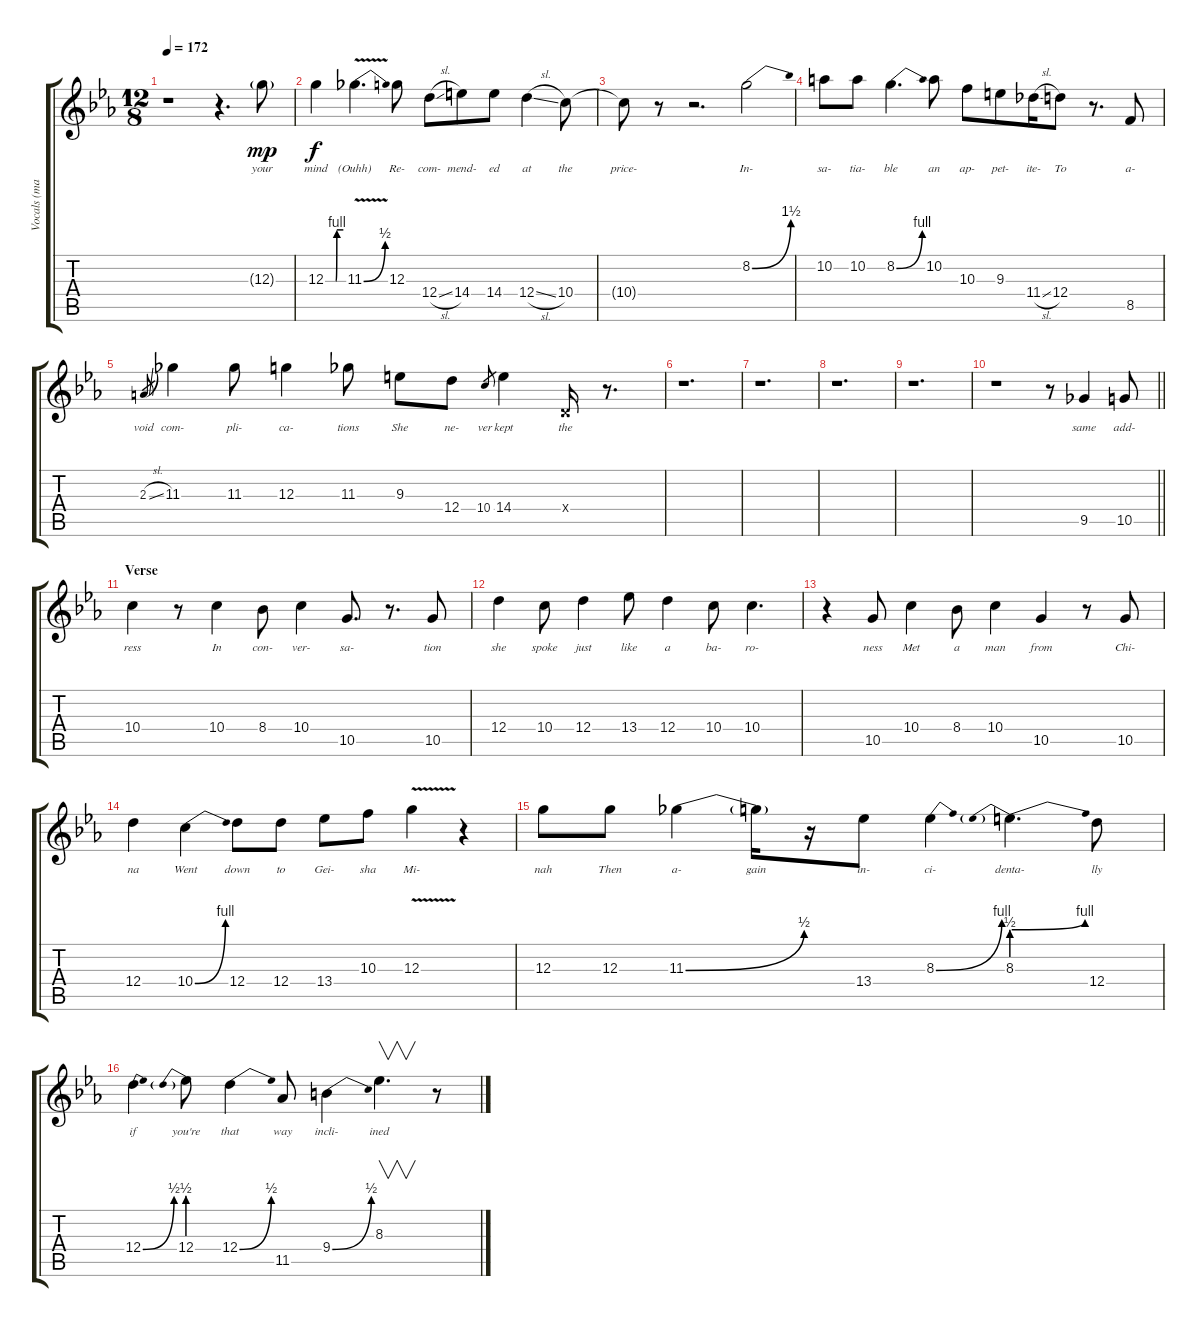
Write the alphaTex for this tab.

\track ("Vocals (main)" "Vocals (ma") {instrument electricguitarjazz}
\staff {score tabs}
\tuning (E4 B3 G3 D3 A2 E2) {hide}
\ts (12 8)
\tempo 172
\clef g2
\ks cminor
r.1{dy f} r.4{d} 12.3{g}.8{lyrics (0 "your") lyrics (1 "") lyrics (2 "") lyrics (3 "") lyrics (4 "") dy mp} |
12.3{be (custom 0 0 35 0 38 4 60 4)}.4{lyrics (0 "mind") lyrics (1 "") lyrics (2 "") lyrics (3 "") lyrics (4 "") dy f} 11.3{be (bend 0 0 60 2) v}.4{d lyrics (0 "(Ouhh)") lyrics (1 "") lyrics (2 "") lyrics (3 "") lyrics (4 "")} 12.3.8{lyrics (0 "Re-") lyrics (1 "") lyrics (2 "") lyrics (3 "") lyrics (4 "")} 12.4{sl}.8{lyrics (0 "com-") lyrics (1 "") lyrics (2 "") lyrics (3 "") lyrics (4 "")} 14.4.8{lyrics (0 "mend-") lyrics (1 "") lyrics (2 "") lyrics (3 "") lyrics (4 "")} 14.4.8{lyrics (0 "ed") lyrics (1 "") lyrics (2 "") lyrics (3 "") lyrics (4 "")} 12.4{sl}.4{lyrics (0 "at") lyrics (1 "") lyrics (2 "") lyrics (3 "") lyrics (4 "")} 10.4.8{lyrics (0 "the") lyrics (1 "") lyrics (2 "") lyrics (3 "") lyrics (4 "")} |
10.4{t}.8{lyrics (0 "price-") lyrics (1 "") lyrics (2 "") lyrics (3 "") lyrics (4 "")} r.8 r.2{d} 8.2{be (bend 0 0 60 6)}.2{lyrics (0 "In-") lyrics (1 "") lyrics (2 "") lyrics (3 "") lyrics (4 "")} |
10.2.8{lyrics (0 "sa-") lyrics (1 "") lyrics (2 "") lyrics (3 "") lyrics (4 "")} 10.2.8{lyrics (0 "tia-") lyrics (1 "") lyrics (2 "") lyrics (3 "") lyrics (4 "")} 8.2{be (bend 0 0 60 4)}.4{d lyrics (0 "ble") lyrics (1 "") lyrics (2 "") lyrics (3 "") lyrics (4 "")} 10.2.8{lyrics (0 "an") lyrics (1 "") lyrics (2 "") lyrics (3 "") lyrics (4 "")} 10.3.8{lyrics (0 "ap-") lyrics (1 "") lyrics (2 "") lyrics (3 "") lyrics (4 "")} 9.3.8{lyrics (0 "pet-") lyrics (1 "") lyrics (2 "") lyrics (3 "") lyrics (4 "")} 11.4{sl}.16{lyrics (0 "ite-") lyrics (1 "") lyrics (2 "") lyrics (3 "") lyrics (4 "")} 12.4.8{lyrics (0 "To") lyrics (1 "") lyrics (2 "") lyrics (3 "") lyrics (4 "")} r.8{d} 8.5.8{lyrics (0 "a-") lyrics (1 "") lyrics (2 "") lyrics (3 "") lyrics (4 "")} |
2.3{sl}.8{lyrics (0 "void") lyrics (1 "") lyrics (2 "") lyrics (3 "") lyrics (4 "") gr} 11.3.4{lyrics (0 "com-") lyrics (1 "") lyrics (2 "") lyrics (3 "") lyrics (4 "")} 11.3.8{lyrics (0 "pli-") lyrics (1 "") lyrics (2 "") lyrics (3 "") lyrics (4 "")} 12.3.4{lyrics (0 "ca-") lyrics (1 "") lyrics (2 "") lyrics (3 "") lyrics (4 "")} 11.3.8{lyrics (0 "tions") lyrics (1 "") lyrics (2 "") lyrics (3 "") lyrics (4 "")} 9.3.8{lyrics (0 "She") lyrics (1 "") lyrics (2 "") lyrics (3 "") lyrics (4 "")} 12.4.8{lyrics (0 "ne-") lyrics (1 "") lyrics (2 "") lyrics (3 "") lyrics (4 "")} 10.4.8{lyrics (0 "ver") lyrics (1 "") lyrics (2 "") lyrics (3 "") lyrics (4 "") gr} 14.4.4{lyrics (0 "kept") lyrics (1 "") lyrics (2 "") lyrics (3 "") lyrics (4 "")} 0.4{x}.16{lyrics (0 "the") lyrics (1 "") lyrics (2 "") lyrics (3 "") lyrics (4 "")} r.8{d} |
r.1{d} |
r.1{d} |
r.1{d} |
r.1{d} |
\barLineRight lightlight
r.1 r.8 9.5.4{lyrics (0 "same") lyrics (1 "") lyrics (2 "") lyrics (3 "") lyrics (4 "")} 10.5.8{lyrics (0 "add-") lyrics (1 "") lyrics (2 "") lyrics (3 "") lyrics (4 "")} |
\section ("" "Verse")
10.4.4{lyrics (0 "ress") lyrics (1 "") lyrics (2 "") lyrics (3 "") lyrics (4 "")} r.8 10.4.4{lyrics (0 "In") lyrics (1 "") lyrics (2 "") lyrics (3 "") lyrics (4 "")} 8.4.8{lyrics (0 "con-") lyrics (1 "") lyrics (2 "") lyrics (3 "") lyrics (4 "")} 10.4.4{lyrics (0 "ver-") lyrics (1 "") lyrics (2 "") lyrics (3 "") lyrics (4 "")} 10.5.8{d lyrics (0 "sa-") lyrics (1 "") lyrics (2 "") lyrics (3 "") lyrics (4 "")} r.8{d} 10.5.8{lyrics (0 "tion") lyrics (1 "") lyrics (2 "") lyrics (3 "") lyrics (4 "")} |
12.4.4{lyrics (0 "she") lyrics (1 "") lyrics (2 "") lyrics (3 "") lyrics (4 "")} 10.4.8{lyrics (0 "spoke") lyrics (1 "") lyrics (2 "") lyrics (3 "") lyrics (4 "")} 12.4.4{lyrics (0 "just") lyrics (1 "") lyrics (2 "") lyrics (3 "") lyrics (4 "")} 13.4.8{lyrics (0 "like") lyrics (1 "") lyrics (2 "") lyrics (3 "") lyrics (4 "")} 12.4.4{lyrics (0 "a") lyrics (1 "") lyrics (2 "") lyrics (3 "") lyrics (4 "")} 10.4.8{lyrics (0 "ba-") lyrics (1 "") lyrics (2 "") lyrics (3 "") lyrics (4 "")} 10.4.4{d lyrics (0 "ro-") lyrics (1 "") lyrics (2 "") lyrics (3 "") lyrics (4 "")} |
r.4 10.5.8{lyrics (0 "ness") lyrics (1 "") lyrics (2 "") lyrics (3 "") lyrics (4 "")} 10.4.4{lyrics (0 "Met") lyrics (1 "") lyrics (2 "") lyrics (3 "") lyrics (4 "")} 8.4.8{lyrics (0 "a") lyrics (1 "") lyrics (2 "") lyrics (3 "") lyrics (4 "")} 10.4.4{lyrics (0 "man") lyrics (1 "") lyrics (2 "") lyrics (3 "") lyrics (4 "")} 10.5.4{lyrics (0 "from") lyrics (1 "") lyrics (2 "") lyrics (3 "") lyrics (4 "")} r.8 10.5.8{lyrics (0 "Chi-") lyrics (1 "") lyrics (2 "") lyrics (3 "") lyrics (4 "")} |
12.4.4{lyrics (0 "na") lyrics (1 "") lyrics (2 "") lyrics (3 "") lyrics (4 "")} 10.4{be (bend 0 0 60 4)}.4{lyrics (0 "Went") lyrics (1 "") lyrics (2 "") lyrics (3 "") lyrics (4 "")} 12.4.8{lyrics (0 "down") lyrics (1 "") lyrics (2 "") lyrics (3 "") lyrics (4 "")} 12.4.8{lyrics (0 "to") lyrics (1 "") lyrics (2 "") lyrics (3 "") lyrics (4 "")} 13.4.8{lyrics (0 "Gei-") lyrics (1 "") lyrics (2 "") lyrics (3 "") lyrics (4 "")} 10.3.8{lyrics (0 "sha") lyrics (1 "") lyrics (2 "") lyrics (3 "") lyrics (4 "")} 12.3{v}.4{lyrics (0 "Mi-") lyrics (1 "") lyrics (2 "") lyrics (3 "") lyrics (4 "")} r.4 |
12.3.8{lyrics (0 "nah") lyrics (1 "") lyrics (2 "") lyrics (3 "") lyrics (4 "")} 12.3.8{lyrics (0 "Then") lyrics (1 "") lyrics (2 "") lyrics (3 "") lyrics (4 "")} 11.3{be (bend 0 0 60 2)}.4{lyrics (0 "a-") lyrics (1 "") lyrics (2 "") lyrics (3 "") lyrics (4 "")} 11.3{t}.16{lyrics (0 "gain") lyrics (1 "") lyrics (2 "") lyrics (3 "") lyrics (4 "")} r.16 13.4.8{lyrics (0 "in-") lyrics (1 "") lyrics (2 "") lyrics (3 "") lyrics (4 "")} 8.3{be (bend 0 0 60 4)}.4{lyrics (0 "ci-") lyrics (1 "") lyrics (2 "") lyrics (3 "") lyrics (4 "")} 8.3{be (prebendbend 0 2 60 4)}.4{d lyrics (0 "denta-") lyrics (1 "") lyrics (2 "") lyrics (3 "") lyrics (4 "")} 12.4.8{lyrics (0 "lly") lyrics (1 "") lyrics (2 "") lyrics (3 "") lyrics (4 "")} |
12.4{be (bend 0 0 60 2)}.4{lyrics (0 "if") lyrics (1 "") lyrics (2 "") lyrics (3 "") lyrics (4 "")} 12.4{be (prebend 0 2 60 2)}.8{lyrics (0 "you're") lyrics (1 "") lyrics (2 "") lyrics (3 "") lyrics (4 "")} 12.4{be (bend 0 0 60 2)}.4{lyrics (0 "that") lyrics (1 "") lyrics (2 "") lyrics (3 "") lyrics (4 "")} 11.5.8{lyrics (0 "way") lyrics (1 "") lyrics (2 "") lyrics (3 "") lyrics (4 "")} 9.4{be (bend 0 0 60 2)}.4{lyrics (0 "incli-") lyrics (1 "") lyrics (2 "") lyrics (3 "") lyrics (4 "")} 8.3.4{v d lyrics (0 "ined") lyrics (1 "") lyrics (2 "") lyrics (3 "") lyrics (4 "")} r.8
